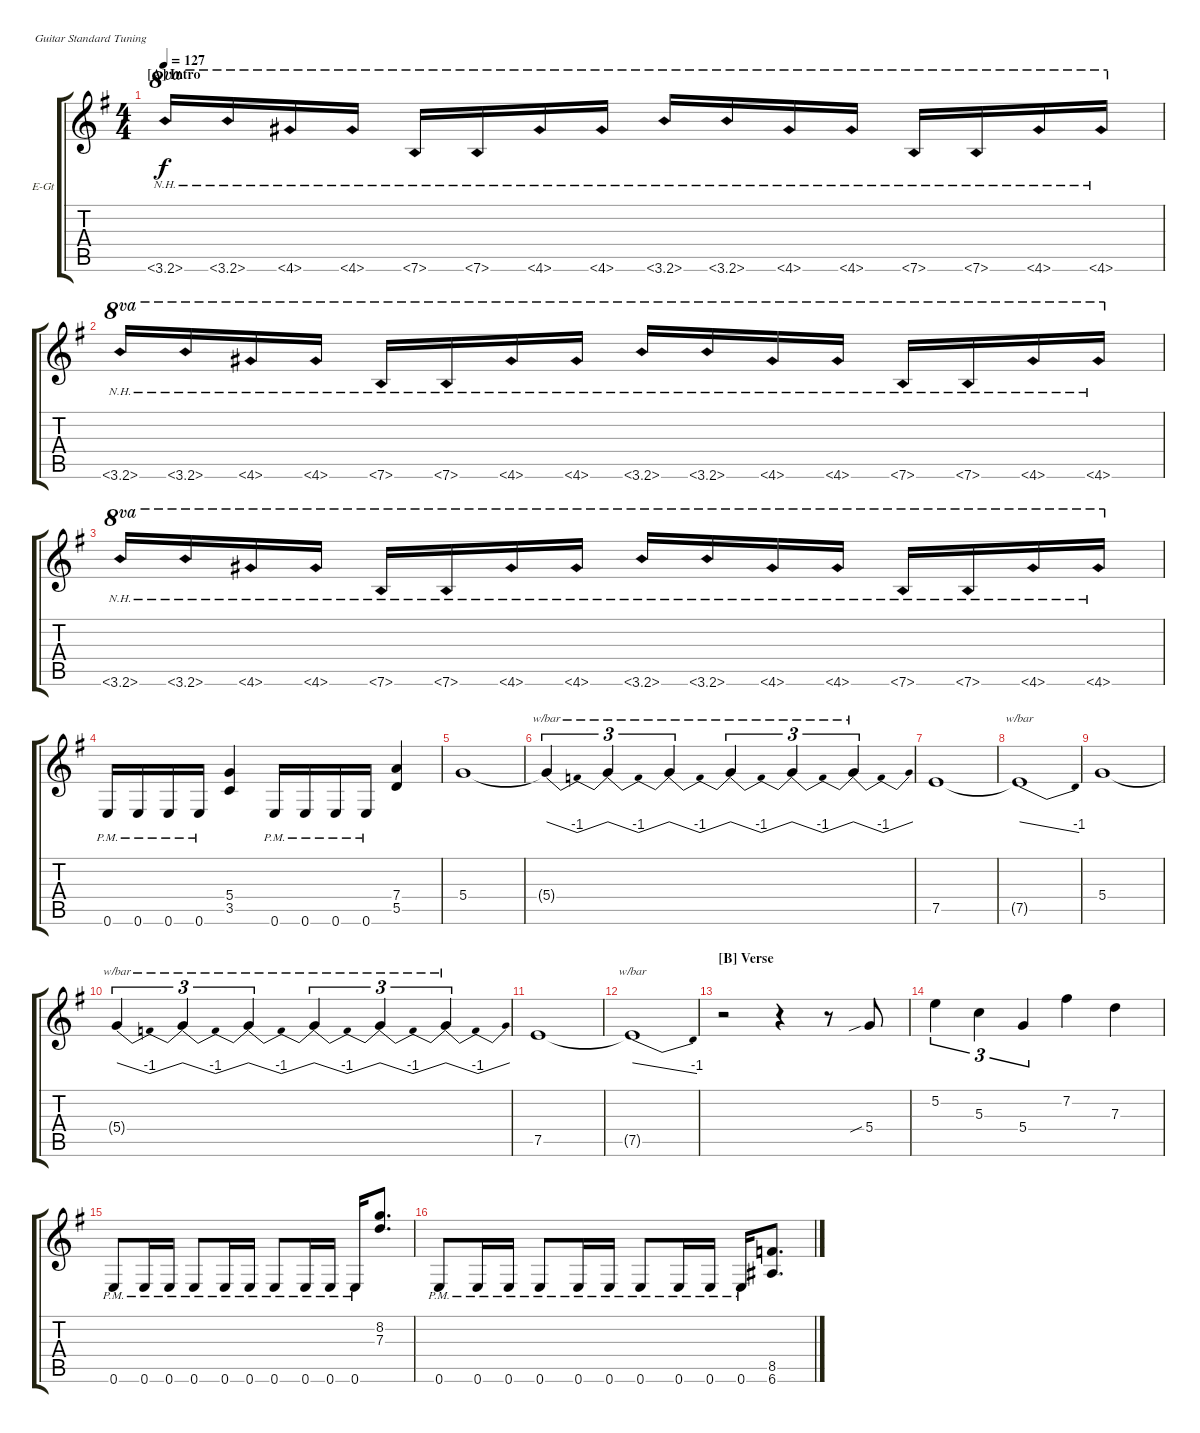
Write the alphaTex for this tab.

\defaultSystemsLayout 4
\bracketExtendMode groupsimilarinstruments
\firstSystemTrackNameOrientation horizontal
\otherSystemsTrackNameOrientation horizontal
\track ("Guitar 1" "E-Gt") {instrument distortionguitar}
\staff {score tabs}
\tuning (E4 B3 G3 D3 A2 E2)
\ts (4 4)
\beaming (8 2 2 2 2)
\section ("A" "Intro")
\tempo 127
\clef g2
\scale
1.06936
\ks g
3.6{nh}.16{ot 8va dy f instrument distortionguitar} 3.6{nh}.16{ot 8va} 4.6{nh}.16{ot 8va} 4.6{nh}.16{ot 8va} 7.6{nh}.16{ot 8va} 7.6{nh}.16{ot 8va} 4.6{nh}.16{ot 8va} 4.6{nh}.16{ot 8va} 3.6{nh}.16{ot 8va} 3.6{nh}.16{ot 8va} 4.6{nh}.16{ot 8va} 4.6{nh}.16{ot 8va} 7.6{nh}.16{ot 8va} 7.6{nh}.16{ot 8va} 4.6{nh}.16{ot 8va} 4.6{nh}.16{ot 8va} |
\scale
0.930643 3.6{nh}.16{ot 8va} 3.6{nh}.16{ot 8va} 4.6{nh}.16{ot 8va} 4.6{nh}.16{ot 8va} 7.6{nh}.16{ot 8va} 7.6{nh}.16{ot 8va} 4.6{nh}.16{ot 8va} 4.6{nh}.16{ot 8va} 3.6{nh}.16{ot 8va} 3.6{nh}.16{ot 8va} 4.6{nh}.16{ot 8va} 4.6{nh}.16{ot 8va} 7.6{nh}.16{ot 8va} 7.6{nh}.16{ot 8va} 4.6{nh}.16{ot 8va} 4.6{nh}.16{ot 8va} |
\scale
1.03909 3.6{nh}.16{ot 8va} 3.6{nh}.16{ot 8va} 4.6{nh}.16{ot 8va} 4.6{nh}.16{ot 8va} 7.6{nh}.16{ot 8va} 7.6{nh}.16{ot 8va} 4.6{nh}.16{ot 8va} 4.6{nh}.16{ot 8va} 3.6{nh}.16{ot 8va} 3.6{nh}.16{ot 8va} 4.6{nh}.16{ot 8va} 4.6{nh}.16{ot 8va} 7.6{nh}.16{ot 8va} 7.6{nh}.16{ot 8va} 4.6{nh}.16{ot 8va} 4.6{nh}.16{ot 8va} |
\scale
0.960908 0.6{pm}.16 0.6{pm}.16 0.6{pm}.16 0.6{pm}.16 (3.5 5.4).4 0.6{pm}.16 0.6{pm}.16 0.6{pm}.16 0.6{pm}.16 (5.5 7.4).4 |
\scale
1.03909 5.4.1 |
\scale
0.960908 5.4{t}.4{tu (3 2) tbe (dip default 0 0 15 -4 30 0)} 5.4{t}.4{tu (3 2) tbe (dip default 0 0 15 -4 30 0)} 5.4{t}.4{tu (3 2) tbe (dip default 0 0 15 -4 30 0)} 5.4{t}.4{tu (3 2) tbe (dip default 0 0 15 -4 30 0)} 5.4{t}.4{tu (3 2) tbe (dip default 0 0 15 -4 30 0)} 5.4{t}.4{tu (3 2) tbe (dip default 0 0 15 -4 30 0)} |
\scale
1.03909 7.5.1 |
\scale
0.960908 7.5{t}.1{tbe (dive default 0 0 45 -4)} |
\scale
1.03909 5.4.1 |
\scale
0.960908 5.4{t}.4{tu (3 2) tbe (dip default 0 0 15 -4 30 0)} 5.4{t}.4{tu (3 2) tbe (dip default 0 0 15 -4 30 0)} 5.4{t}.4{tu (3 2) tbe (dip default 0 0 15 -4 30 0)} 5.4{t}.4{tu (3 2) tbe (dip default 0 0 15 -4 30 0)} 5.4{t}.4{tu (3 2) tbe (dip default 0 0 15 -4 30 0)} 5.4{t}.4{tu (3 2) tbe (dip default 0 0 15 -4 30 0)} |
\scale
1.03909 7.5.1 |
\scale
0.960908 7.5{t}.1{tbe (dive default 0 0 45 -4)} |
\section ("B" "Verse")
\scale
1.03909 r.2 r.4 r.8 5.4{sib}.8 |
\scale
0.960908 5.2.4{tu (3 2)} 5.3.4{tu (3 2)} 5.4.4{tu (3 2)} 7.2.4 7.3.4 |
\scale
1.03909 0.6{pm}.8 0.6{pm}.16 0.6{pm}.16 0.6{pm}.8 0.6{pm}.16 0.6{pm}.16 0.6{pm}.8 0.6{pm}.16 0.6{pm}.16 0.6{pm}.16 (8.2 7.3).8{d} |
\scale
0.960908 0.6{pm}.8 0.6{pm}.16 0.6{pm}.16 0.6{pm}.8 0.6{pm}.16 0.6{pm}.16 0.6{pm}.8 0.6{pm}.16 0.6{pm}.16 0.6{pm}.16 (6.6 8.5).8{d}
